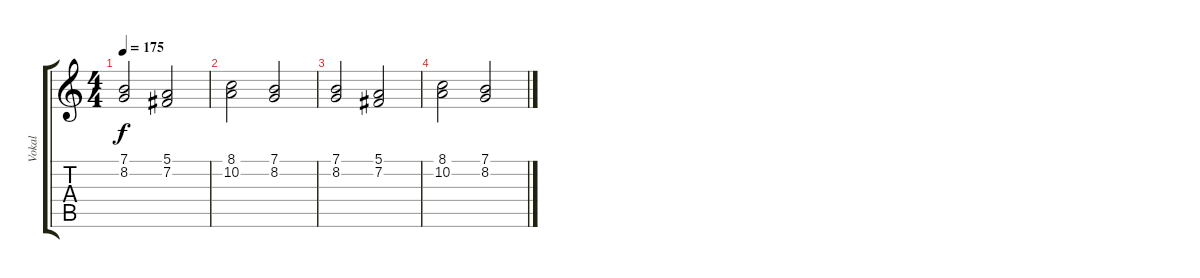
\track ("Vokal" "Vokal") {instrument choiraahs}
\staff {score tabs}
\tuning (E4 B3 G3 D3 A2 E2) {hide}
\ts (4 4)
\tempo 175
\clef g2
\ks c
(7.1 8.2).2{dy f} (5.1 7.2).2 |
(8.1 10.2).2 (7.1 8.2).2 |
(7.1 8.2).2 (5.1 7.2).2 |
(8.1 10.2).2 (7.1 8.2).2
